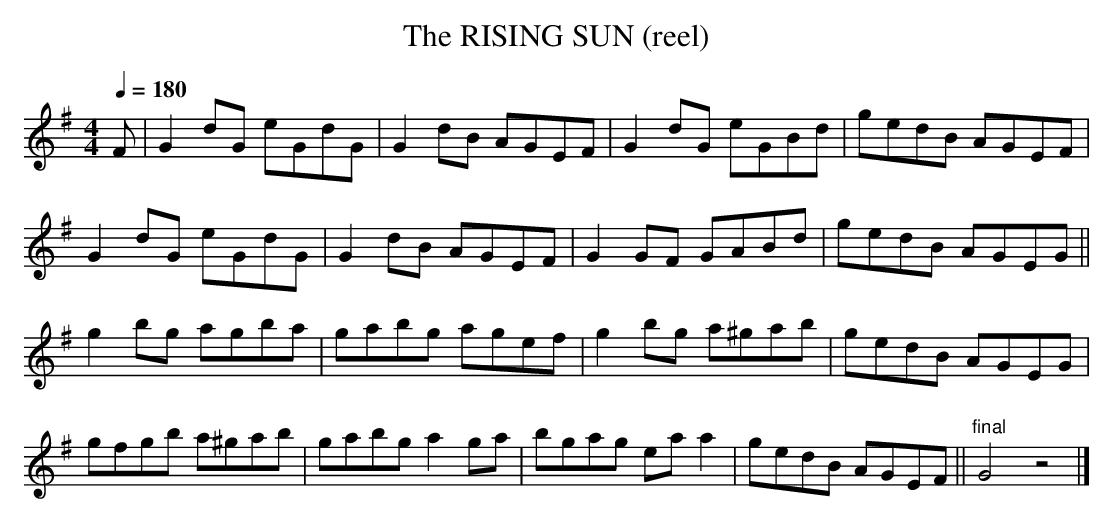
X:1
T:RISING SUN (reel), The
Q:1/4=180
M:4/4
K:G
F|G2dG eGdG|G2dB AGEF|G2dG eGBd|gedB AGEF|
G2 dG eGdG|G2 dB AGEF|G2 GF GABd|gedB AGEG||
g2 bg agba|gabg agef|g2 bg a^gab|gedB AGEG|
gfgb a^gab|gabg a2 ga|bgag ea a2|gedB AGEF||\
"final"G4z4|]
